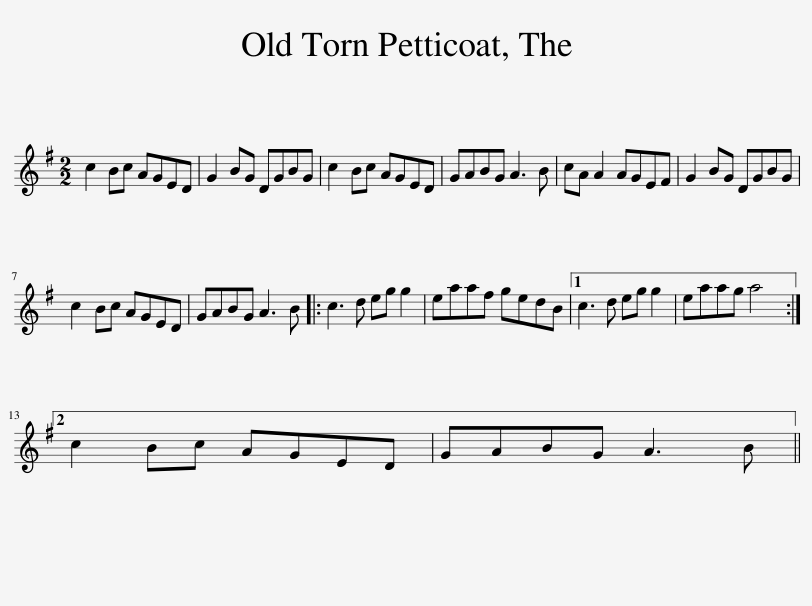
X:1
L:1/8
M:2/2
I:linebreak $
K:G
V:1 treble
V:1
 c2 Bc AGED | G2 BG DGBG | c2 Bc AGED | GABG A3 B | cA A2 AGEF | %5
 G2 BG DGBG |$ c2 Bc AGED | GABG A3 B |: c3 d eg g2 | eaaf gedB |1 %10
 c3 d eg g2 | eaag a4 :|2$ c2 Bc AGED | GABG A3 B || %14
